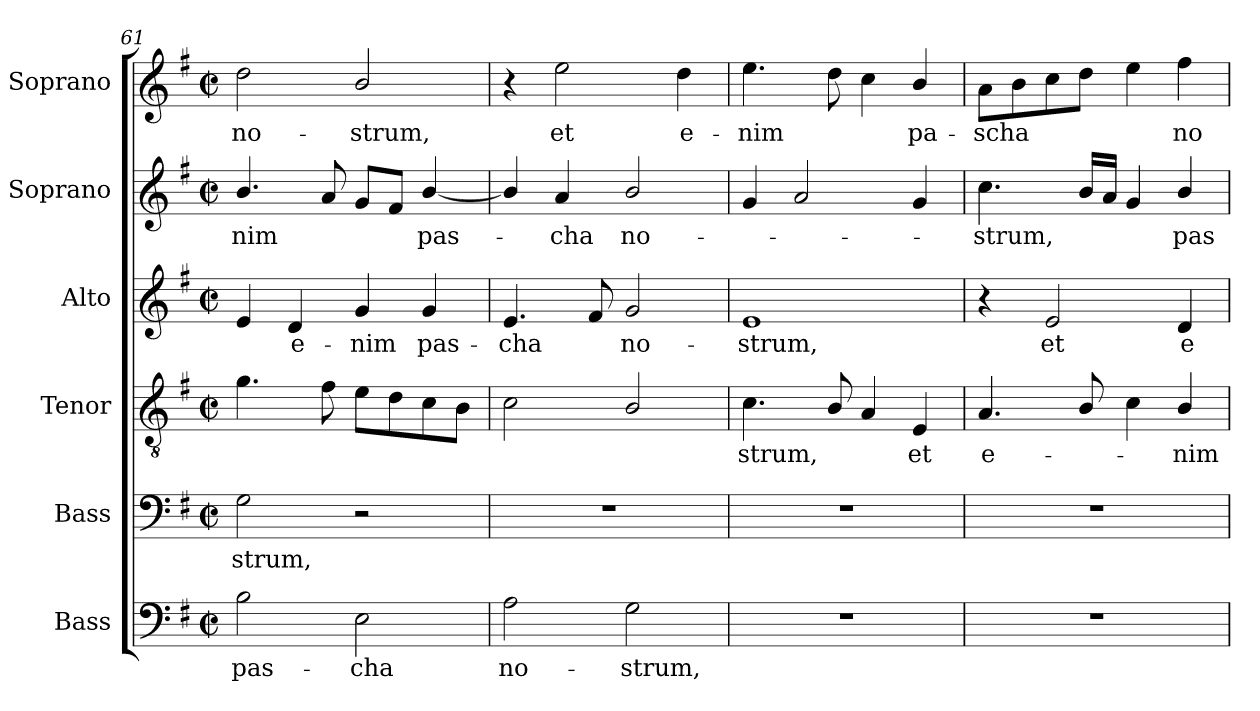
**kern	**text	**kern	**text	**kern	**text	**kern	**text	**kern	**text	**kern	**text
*part6	*part6	*part5	*part5	*part4	*part4	*part3	*part3	*part2	*part2	*part1	*part1
*staff6	*staff6	*staff5	*staff5	*staff4	*staff4	*staff3	*staff3	*staff2	*staff2	*staff1	*staff1
*I"Bass	*	*I"Bass	*	*I"Tenor	*	*I"Alto	*	*I"Soprano	*	*I"Soprano	*
*I'B.	*	*I'B.	*	*I'T.	*	*I'A.	*	*I'S.	*	*I'S.	*
*clefF4	*	*clefF4	*	*clefGv2	*	*clefG2	*	*clefG2	*	*clefG2	*
*	*	*	*	*ITrd7c12	*	*	*	*	*	*	*
*k[f#]	*	*k[f#]	*	*k[f#]	*	*k[f#]	*	*k[f#]	*	*k[f#]	*
*G:	*	*G:	*	*G:	*	*G:	*	*G:	*	*G:	*
*M2/2	*	*M2/2	*	*M2/2	*	*M2/2	*	*M2/2	*	*M2/2	*
*met(c|)	*	*met(c|)	*	*met(c|)	*	*met(c|)	*	*met(c|)	*	*met(c|)	*
=61	=61	=61	=61	=61	=61	=61	=61	=61	=61	=61	=61
!	!LO:LY:b:color=#000000	!	!	!	!	!	!	!	!	!	!
!	!	!	!LO:LY:b:color=#000000	!	!	!	!	!	!	!	!
!	!	!	!	!	!	!	!	!	!LO:LY:b:color=#000000	!	!
!	!	!	!	!	!	!	!	!	!	!	!LO:LY:b:color=#000000
2Bi\	pas-	2Gi\	-strum,	4.Gi\	.	4ei/	.	4.bi/	-nim	2ddi\	no-
!	!	!	!	!	!	!	!LO:LY:b:color=#000000	!	!	!	!
.	.	.	.	.	.	4di/	e-	.	.	.	.
.	.	.	.	8F#i\	.	.	.	8ai/	.	.	.
!	!LO:LY:b:color=#000000	!	!	!	!	!	!	!	!	!	!
!	!	!	!	!	!	!	!LO:LY:b:color=#000000	!	!	!	!
!	!	!	!	!	!	!	!	!	!	!	!LO:LY:b:color=#000000
2Ei\	-cha	2r	.	8Ei\L	.	4gi/	-nim	8gi/L	.	2bi/	-strum,
.	.	.	.	8Di\	.	.	.	8f#i/J	.	.	.
!	!	!	!	!	!	!	!LO:LY:b:color=#000000	!	!	!	!
!	!	!	!	!	!	!	!	!	!LO:LY:b:color=#000000	!	!
.	.	.	.	8Ci\	.	4gi/	pas-	[4bi/	pas-	.	.
.	.	.	.	8BBi\J	.	.	.	.	.	.	.
=62	=62	=62	=62	=62	=62	=62	=62	=62	=62	=62	=62
!	!LO:LY:b:color=#000000	!	!	!	!	!	!	!	!	!	!
!	!	!	!	!	!	!	!LO:LY:b:color=#000000	!	!	!	!
2Ai\	no-	1r	.	2Ci\	.	4.ei/	-cha	4bi/]	.	4r	.
!	!	!	!	!	!	!	!	!	!LO:LY:b:color=#000000	!	!
!	!	!	!	!	!	!	!	!	!	!	!LO:LY:b:color=#000000
.	.	.	.	.	.	.	.	4ai/	-cha	2eei\	et
.	.	.	.	.	.	8f#i/	.	.	.	.	.
!	!LO:LY:b:color=#000000	!	!	!	!	!	!	!	!	!	!
!	!	!	!	!	!	!	!LO:LY:b:color=#000000	!	!	!	!
!	!	!	!	!	!	!	!	!	!LO:LY:b:color=#000000	!	!
2Gi\	-strum,	.	.	2BBi/	.	2gi/	no-	2bi/	no-	.	.
!	!	!	!	!	!	!	!	!	!	!	!LO:LY:b:color=#000000
.	.	.	.	.	.	.	.	.	.	4ddi\	e-
!!LO:LB:g=z
=63	=63	=63	=63	=63	=63	=63	=63	=63	=63	=63	=63
!	!	!	!	!	!LO:LY:b:color=#000000	!	!	!	!	!	!
!	!	!	!	!	!	!	!LO:LY:b:color=#000000	!	!	!	!
!	!	!	!	!	!	!	!	!	!	!	!LO:LY:b:color=#000000
1r	.	1r	.	4.Ci\	-strum,	1ei	-strum,	4gi/	.	4.eei\	-nim
.	.	.	.	.	.	.	.	2ai/	.	.	.
.	.	.	.	8BBi/	.	.	.	.	.	8ddi\	.
.	.	.	.	4AAi/	.	.	.	.	.	4cci\	.
!	!	!	!	!	!LO:LY:b:color=#000000	!	!	!	!	!	!
!	!	!	!	!	!	!	!	!	!	!	!LO:LY:b:color=#000000
.	.	.	.	4EEi/	et	.	.	4gi/	.	4bi/	pa-
=64	=64	=64	=64	=64	=64	=64	=64	=64	=64	=64	=64
!	!	!	!	!	!LO:LY:b:color=#000000	!	!	!	!	!	!
!	!	!	!	!	!	!	!	!	!LO:LY:b:color=#000000	!	!
!	!	!	!	!	!	!	!	!	!	!	!LO:LY:b:color=#000000
1r	.	1r	.	4.AAi/	e-	4r	.	4.cci\	-strum,	8ai\L	-scha
.	.	.	.	.	.	.	.	.	.	8bi\	.
!	!	!	!	!	!	!	!LO:LY:b:color=#000000	!	!	!	!
.	.	.	.	.	.	2ei/	et	.	.	8cci\	.
.	.	.	.	8BBi/	.	.	.	16bi/LL	.	8ddi\J	.
.	.	.	.	.	.	.	.	16ai/JJ	.	.	.
.	.	.	.	4Ci\	.	.	.	4gi/	.	4eei\	.
!	!	!	!	!	!LO:LY:b:color=#000000	!	!	!	!	!	!
!	!	!	!	!	!	!	!LO:LY:b:color=#000000	!	!	!	!
!	!	!	!	!	!	!	!	!	!LO:LY:b:color=#000000	!	!
!	!	!	!	!	!	!	!	!	!	!	!LO:LY:b:color=#000000
.	.	.	.	4BBi/	-nim	4di/	e-	4bi/	pas-	4ff#i\	no-
=	=	=	=	=	=	=	=	=	=	=	=
*-	*-	*-	*-	*-	*-	*-	*-	*-	*-	*-	*-
